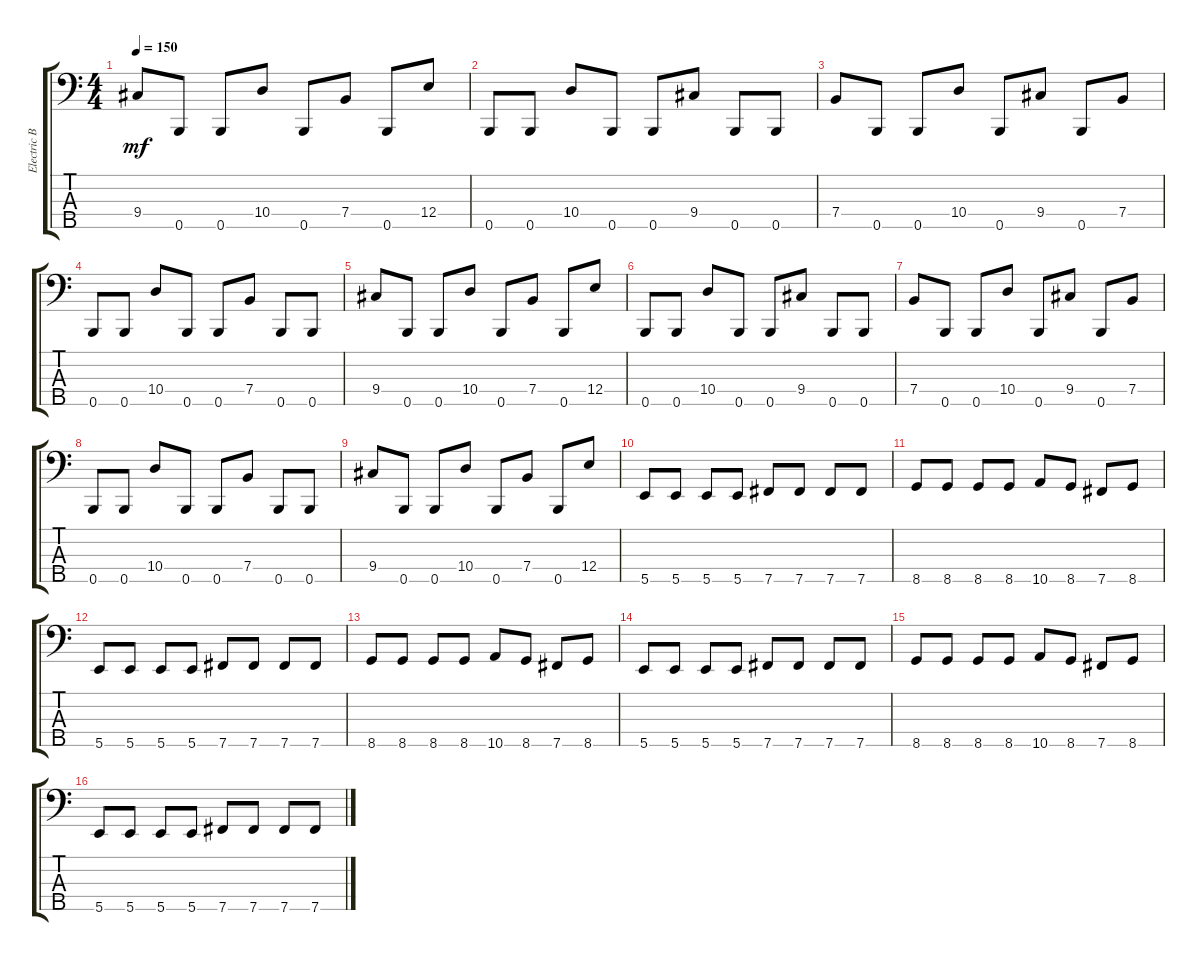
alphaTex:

\track ("Electric Bass" "Electric B") {instrument electricbasspick}
\staff {score tabs}
\tuning (G2 D2 A1 E1 B0) {hide}
\ts (4 4)
\tempo 150
\clef f4
\ks c
9.4.8{dy mf} 0.5.8 0.5.8 10.4.8 0.5.8 7.4.8 0.5.8 12.4.8 |
0.5.8 0.5.8 10.4.8 0.5.8 0.5.8 9.4.8 0.5.8 0.5.8 |
7.4.8 0.5.8 0.5.8 10.4.8 0.5.8 9.4.8 0.5.8 7.4.8 |
0.5.8 0.5.8 10.4.8 0.5.8 0.5.8 7.4.8 0.5.8 0.5.8 |
9.4.8 0.5.8 0.5.8 10.4.8 0.5.8 7.4.8 0.5.8 12.4.8 |
0.5.8 0.5.8 10.4.8 0.5.8 0.5.8 9.4.8 0.5.8 0.5.8 |
7.4.8 0.5.8 0.5.8 10.4.8 0.5.8 9.4.8 0.5.8 7.4.8 |
0.5.8 0.5.8 10.4.8 0.5.8 0.5.8 7.4.8 0.5.8 0.5.8 |
9.4.8 0.5.8 0.5.8 10.4.8 0.5.8 7.4.8 0.5.8 12.4.8 |
5.5.8 5.5.8 5.5.8 5.5.8 7.5.8 7.5.8 7.5.8 7.5.8 |
8.5.8 8.5.8 8.5.8 8.5.8 10.5.8 8.5.8 7.5.8 8.5.8 |
5.5.8 5.5.8 5.5.8 5.5.8 7.5.8 7.5.8 7.5.8 7.5.8 |
8.5.8 8.5.8 8.5.8 8.5.8 10.5.8 8.5.8 7.5.8 8.5.8 |
5.5.8 5.5.8 5.5.8 5.5.8 7.5.8 7.5.8 7.5.8 7.5.8 |
8.5.8 8.5.8 8.5.8 8.5.8 10.5.8 8.5.8 7.5.8 8.5.8 |
5.5.8 5.5.8 5.5.8 5.5.8 7.5.8 7.5.8 7.5.8 7.5.8
